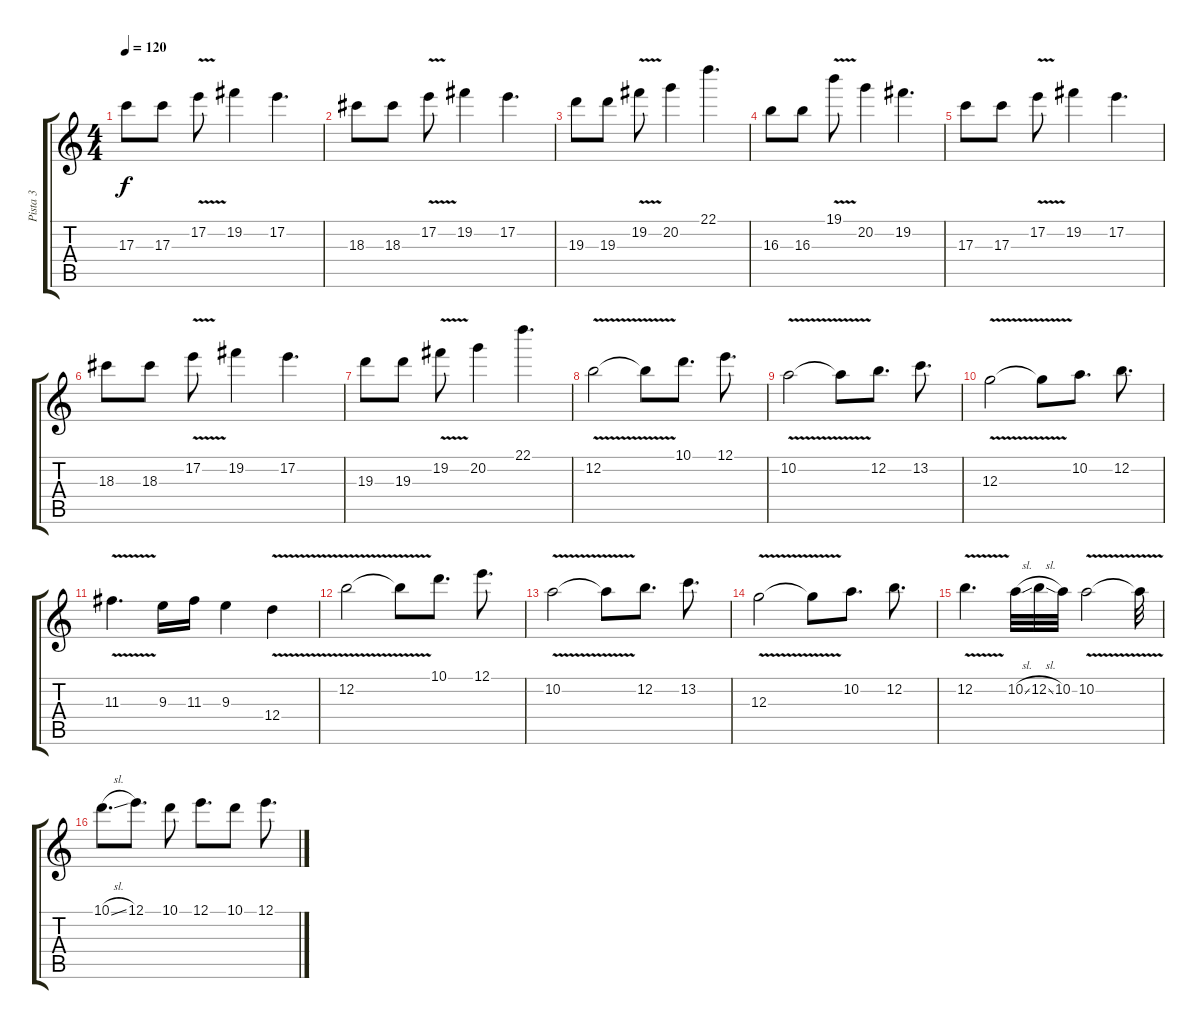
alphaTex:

\track ("Pista 3" "Pista 3") {instrument overdrivenguitar}
\staff {score tabs}
\tuning (E4 B3 G3 D3 A2 E2) {hide}
\ts (4 4)
\tempo 120
\clef g2
\ks c
17.3.8{dy f} 17.3.8 17.2{v}.8 19.2.4 17.2.4{d} |
18.3.8 18.3.8 17.2{v}.8 19.2.4 17.2.4{d} |
19.3.8 19.3.8 19.2{v}.8 20.2.4 22.1.4{d} |
16.3.8 16.3.8 19.1{v}.8 20.2.4 19.2.4{d} |
17.3.8 17.3.8 17.2{v}.8 19.2.4 17.2.4{d} |
18.3.8 18.3.8 17.2{v}.8 19.2.4 17.2.4{d} |
19.3.8 19.3.8 19.2{v}.8 20.2.4 22.1.4{d} |
12.2{v}.2 12.2{t}.8 10.1.8{d} 12.1.8{d} |
10.2{v}.2 10.2{t}.8 12.2.8{d} 13.2.8{d} |
12.3{v}.2 12.3{t}.8 10.2.8{d} 12.2.8{d} |
11.3{v}.4{d} 9.3.16 11.3.16 9.3.4 12.4{v}.4 |
12.2{v}.2 12.2{t}.8 10.1.8{d} 12.1.8{d} |
10.2{v}.2 10.2{t}.8 12.2.8{d} 13.2.8{d} |
12.3{v}.2 12.3{t}.8 10.2.8{d} 12.2.8{d} |
12.2{v}.4{d} 10.2{sl}.32 12.2{sl}.32 10.2.32 10.2{v}.2 10.2{t}.32 |
10.1{sl}.8{d} 12.1.8{d} 10.1.8 12.1.8{d} 10.1.8 12.1.8{d}
